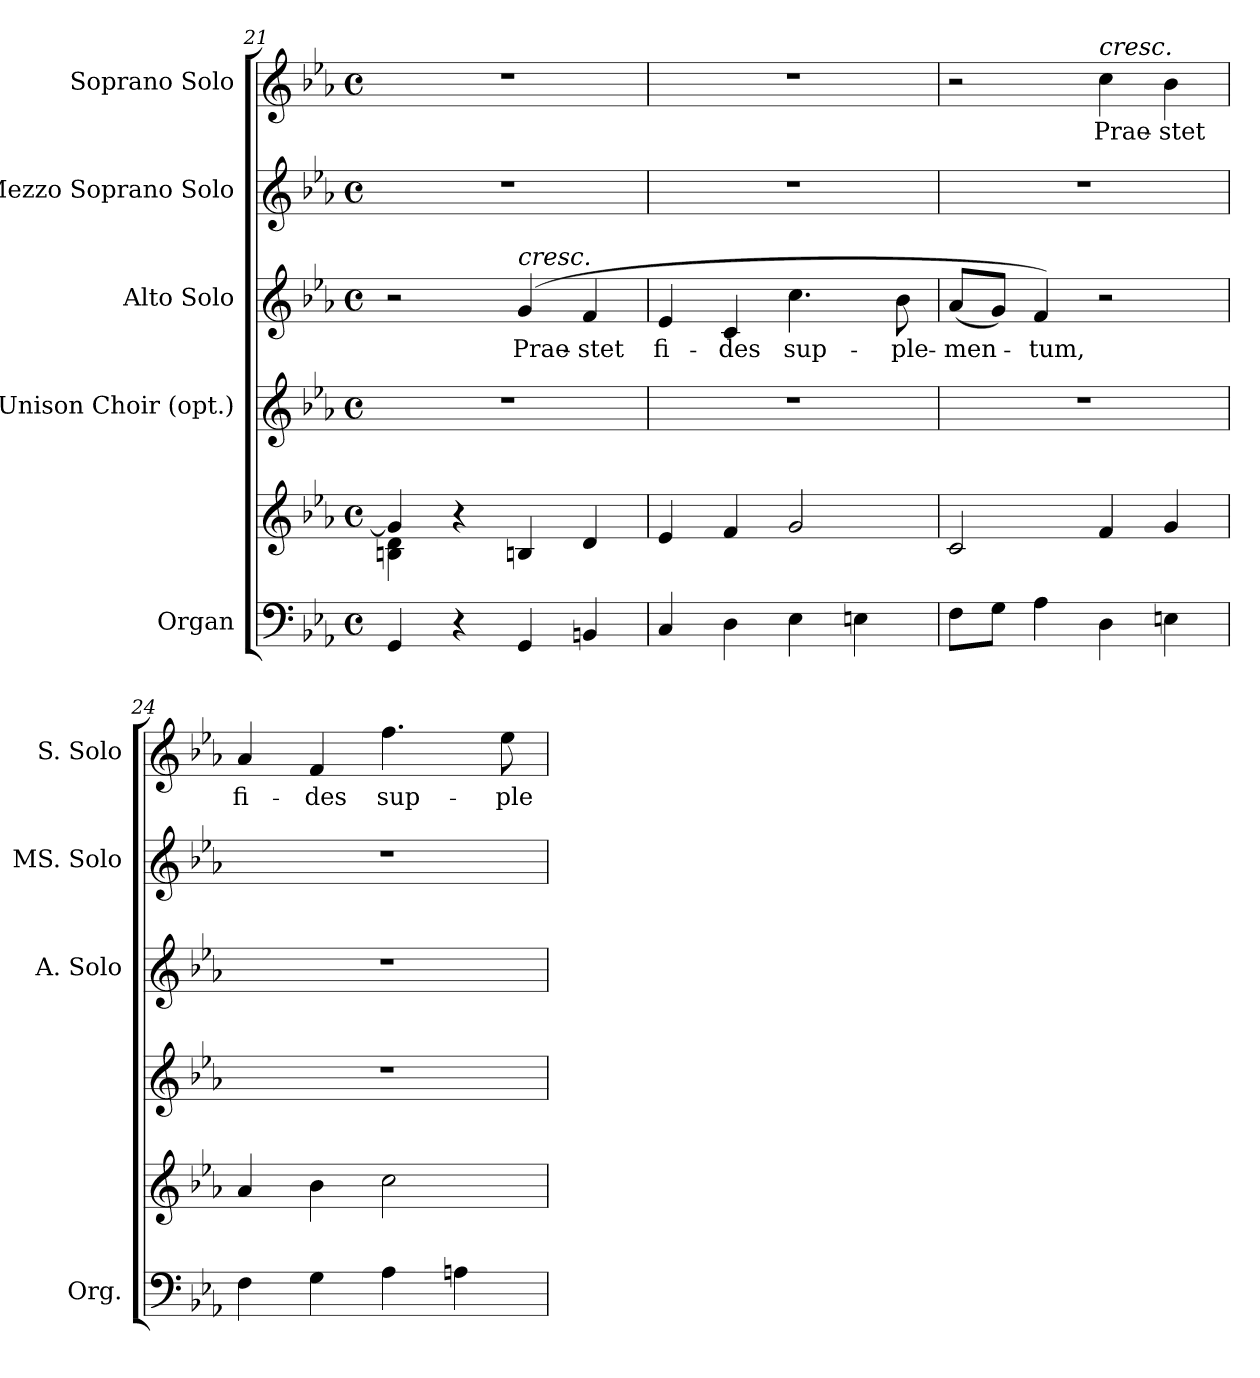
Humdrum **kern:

**kern	**kern	**kern	**kern	**text	**kern	**kern	**text
*part5	*part5	*part4	*part3	*part3	*part2	*part1	*part1
*staff6	*staff5	*staff4	*staff3	*staff3	*staff2	*staff1	*staff1
*I"Organ	*	*I"Unison Choir (opt.)	*I"Alto Solo	*	*I"Mezzo Soprano Solo	*I"Soprano Solo	*
*I'Org.	*	*	*I'A. Solo	*	*I'MS. Solo	*I'S. Solo	*
!!LO:LB:g=z
*clefF4	*clefG2	*clefG2	*clefG2	*	*clefG2	*clefG2	*
*k[b-e-a-]	*k[b-e-a-]	*k[b-e-a-]	*k[b-e-a-]	*	*k[b-e-a-]	*k[b-e-a-]	*
*E-:	*E-:	*E-:	*E-:	*	*E-:	*E-:	*
*M4/4	*M4/4	*M4/4	*M4/4	*	*M4/4	*M4/4	*
*met(c)	*met(c)	*met(c)	*met(c)	*	*met(c)	*met(c)	*
=21	=21	=21	=21	=21	=21	=21	=21
*	*^	*	*	*	*	*	*
4GGi/	4gi/]	4Bni\ 4di	1r	2r	.	1r	1r	.
4r	4r	2.ryy	.	.	.	.	.	.
!	!	!	!	!LO:TX:a:i:t=cresc.	!	!	!	!
!	!	!	!	!	!LO:LY:b:color=#000000	!	!	!
4GGi/	4Bni/	.	.	(4gi/	Prae-	.	.	.
!	!	!	!	!	!LO:LY:b:color=#000000	!	!	!
4BBni/	4di/	.	.	4fi/	-stet	.	.	.
*	*v	*v	*	*	*	*	*	*
=22	=22	=22	=22	=22	=22	=22	=22
!	!	!	!	!LO:LY:b:color=#000000	!	!	!
4Ci/	4e-i/	1r	4e-i/	fi-	1r	1r	.
!	!	!	!	!LO:LY:b:color=#000000	!	!	!
4Di\	4fi/	.	4ci/	-des	.	.	.
!	!	!	!	!LO:LY:b:color=#000000	!	!	!
4E-i\	2gi/	.	4.cci\	sup-	.	.	.
4Eni\	.	.	.	.	.	.	.
!	!	!	!	!LO:LY:b:color=#000000	!	!	!
.	.	.	8b-i\	-ple-	.	.	.
=23	=23	=23	=23	=23	=23	=23	=23
!	!	!	!	!LO:LY:b:color=#000000	!	!	!
8Fi\L	2ci/	1r	(8a-i/L	-men-	1r	2r	.
8Gi\J	.	.	8gi/J)	.	.	.	.
!	!	!	!	!LO:LY:b:color=#000000	!	!	!
4A-i\	.	.	4fi/)	-tum,	.	.	.
!	!	!	!	!	!	!LO:TX:a:i:t=cresc.	!
!	!	!	!	!	!	!	!LO:LY:b:color=#000000
4Di\	4fi/	.	2r	.	.	4cci\	Prae-
!	!	!	!	!	!	!	!LO:LY:b:color=#000000
4Eni\	4gi/	.	.	.	.	4b-i\	-stet
=24	=24	=24	=24	=24	=24	=24	=24
!	!	!	!	!	!	!	!LO:LY:b:color=#000000
4Fi\	4a-i/	1r	1r	.	1r	4a-i/	fi-
!	!	!	!	!	!	!	!LO:LY:b:color=#000000
4Gi\	4b-i\	.	.	.	.	4fi/	-des
!	!	!	!	!	!	!	!LO:LY:b:color=#000000
4A-i\	2cci\	.	.	.	.	4.ffi\	sup-
4Ani\	.	.	.	.	.	.	.
!	!	!	!	!	!	!	!LO:LY:b:color=#000000
.	.	.	.	.	.	8ee-i\	-ple-
=	=	=	=	=	=	=	=
*-	*-	*-	*-	*-	*-	*-	*-
